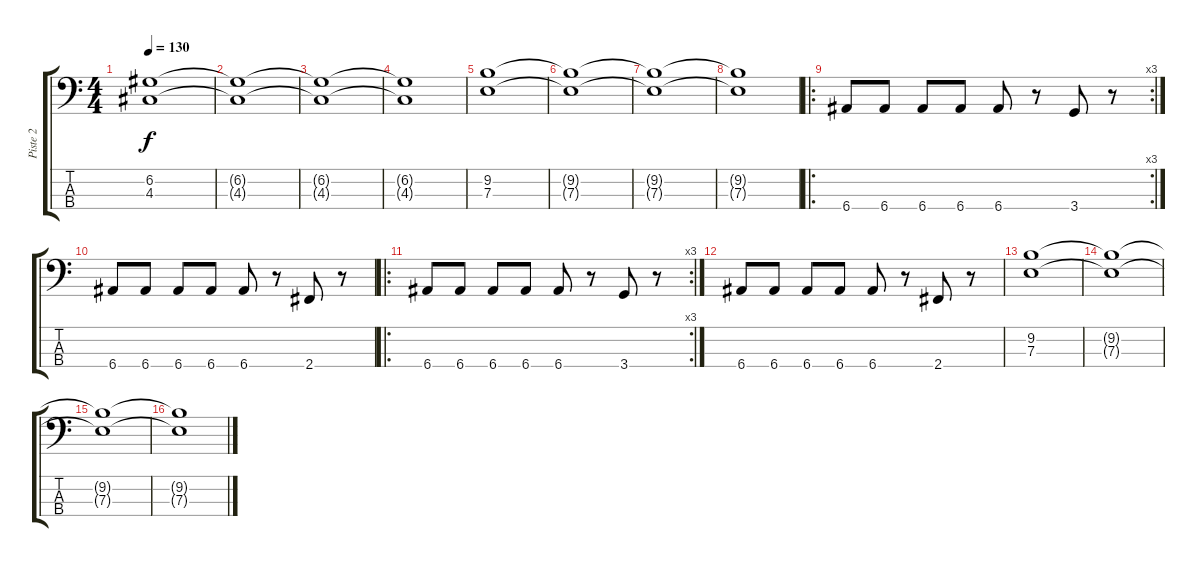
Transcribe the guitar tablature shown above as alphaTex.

\track ("Piste 2" "Piste 2") {instrument acousticguitarnylon}
\staff {score tabs}
\tuning (G2 D2 A1 E1) {hide}
\ts (4 4)
\tempo 130
\clef f4
\ks c
(6.2 4.3).1{dy f} |
(6.2{t} 4.3{t}).1 |
(6.2{t} 4.3{t}).1 |
(6.2{t} 4.3{t}).1 |
(9.2 7.3).1 |
(9.2{t} 7.3{t}).1 |
(9.2{t} 7.3{t}).1 |
(9.2{t} 7.3{t}).1 |
\ro
\rc 3
6.4.8 6.4.8 6.4.8 6.4.8 6.4.8 r.8 3.4.8 r.8 |
6.4.8 6.4.8 6.4.8 6.4.8 6.4.8 r.8 2.4.8 r.8 |
\ro
\rc 3
6.4.8 6.4.8 6.4.8 6.4.8 6.4.8 r.8 3.4.8 r.8 |
6.4.8 6.4.8 6.4.8 6.4.8 6.4.8 r.8 2.4.8 r.8 |
(9.2 7.3).1 |
(9.2{t} 7.3{t}).1 |
(9.2{t} 7.3{t}).1 |
(9.2{t} 7.3{t}).1
